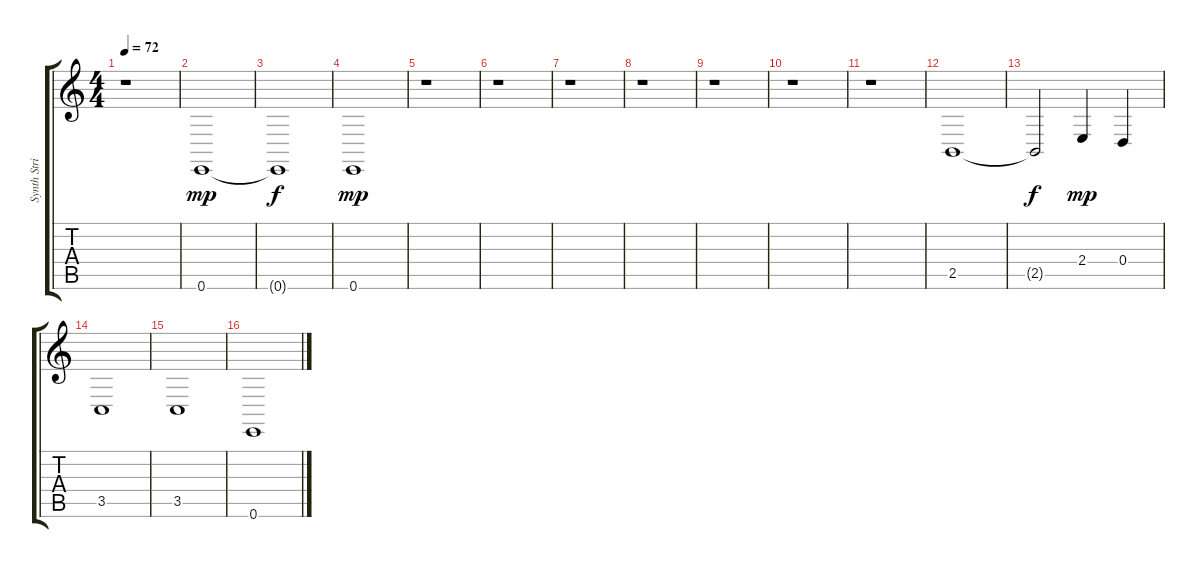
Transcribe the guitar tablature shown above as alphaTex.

\track ("Synth Strings" "Synth Stri") {instrument synthstrings1}
\staff {score tabs}
\tuning (E4 B3 G3 D3 A2 E2) {hide}
\ts (4 4)
\tempo 72
\clef g2
\ks c
r.1{dy mf} |
0.6.1{dy mp} |
0.6{t}.1{dy f} |
0.6.1{dy mp} |
r.1 |
r.1 |
r.1 |
r.1 |
r.1 |
r.1 |
r.1 |
2.5.1 |
2.5{t}.2{dy f} 2.4.4{dy mp} 0.4.4 |
3.5.1 |
3.5.1 |
0.6.1
